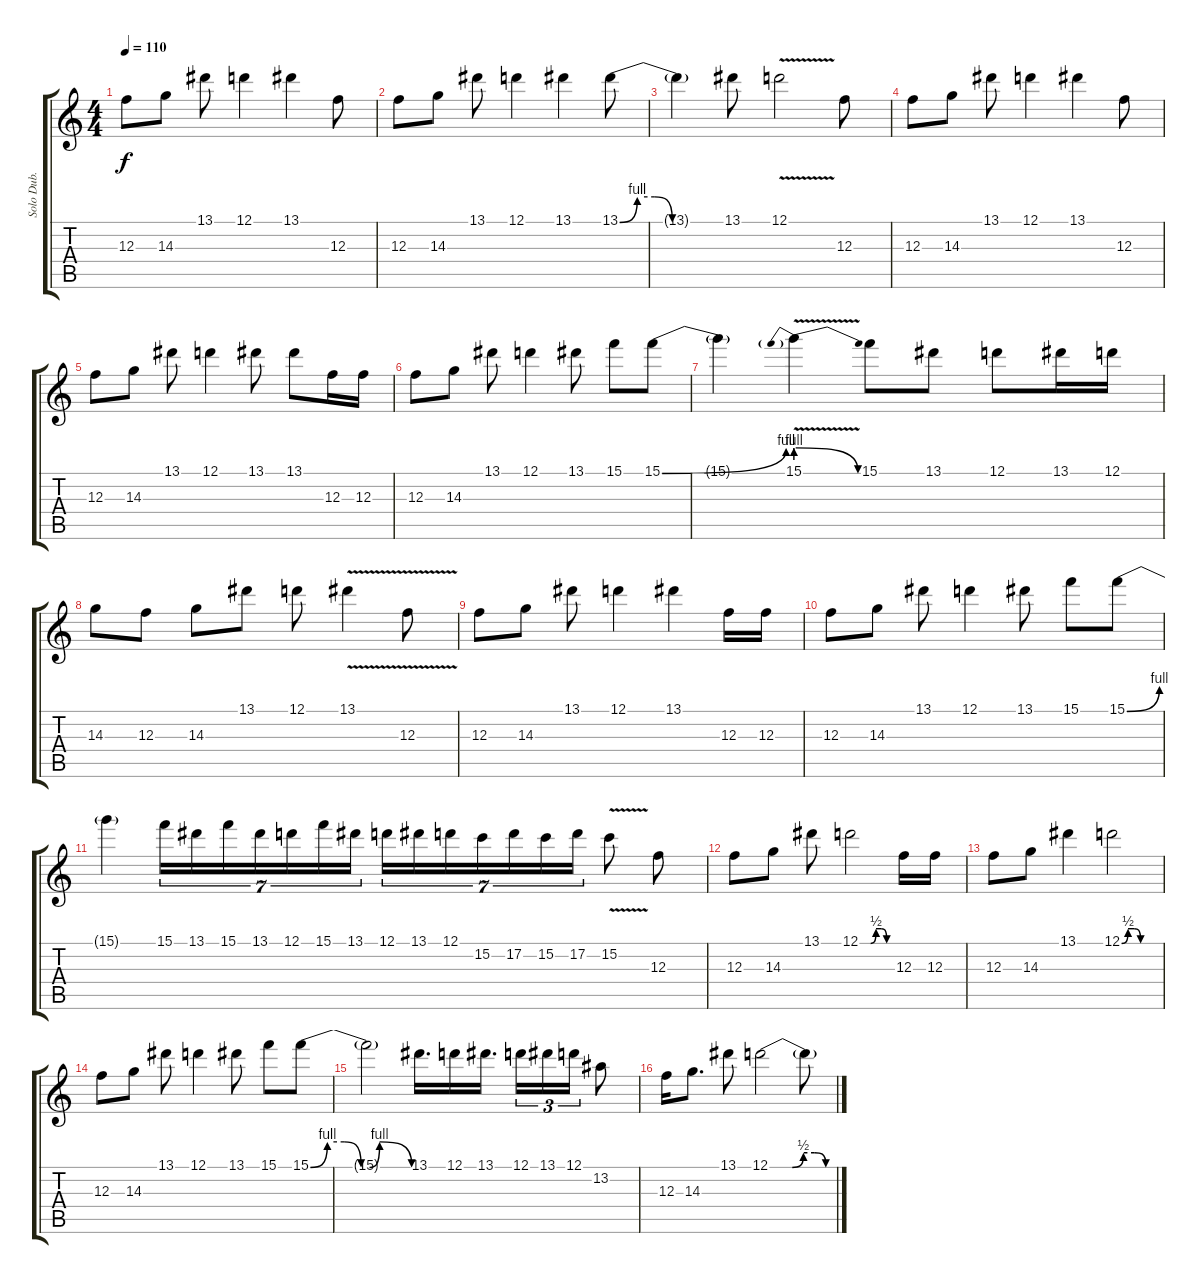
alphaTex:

\track ("Solo Dub. (in drop C)" "Solo Dub. ") {instrument distortionguitar}
\staff {score tabs}
\tuning (D4 A3 F3 C3 G2 C2) {hide}
\ts (4 4)
\tempo 110
\clef g2
\ks c
12.3.8{dy f} 14.3.8 13.1.8 12.1.4 13.1.4 12.3.8 |
12.3.8 14.3.8 13.1.8 12.1.4 13.1.4 13.1{be (custom 0 0 10 4 20 4 30 0 60 0)}.8 |
13.1{t}.4 13.1.8 12.1{v}.2 12.3.8 |
12.3.8 14.3.8 13.1.8 12.1.4 13.1.4 12.3.8 |
12.3.8 14.3.8 13.1.8 12.1.4 13.1.8 13.1.8 12.3.16 12.3.16 |
12.3.8 14.3.8 13.1.8 12.1.4 13.1.8 15.1.8 15.1{be (bend 0 0 60 4)}.8 |
15.1{t}.4 15.1{be (prebendrelease 0 4 60 0) v}.4 15.1.8 13.1.8 12.1.8 13.1.16 12.1.16 |
14.3.8 12.3.8 14.3.8 13.1.8 12.1.8 13.1{v}.4 12.3{v}.8 |
12.3.8 14.3.8 13.1.8 12.1.4 13.1.4 12.3.16 12.3.16 |
12.3.8 14.3.8 13.1.8 12.1.4 13.1.8 15.1.8 15.1{be (bend 0 0 60 4)}.8 |
15.1{t}.4 15.1.16{tu (7 4)} 13.1.16{tu (7 4)} 15.1.16{tu (7 4)} 13.1.16{tu (7 4)} 12.1.16{tu (7 4)} 15.1.16{tu (7 4)} 13.1.16{tu (7 4)} 12.1.16{tu (7 4)} 13.1.16{tu (7 4)} 12.1.16{tu (7 4)} 15.2.16{tu (7 4)} 17.2.16{tu (7 4)} 15.2.16{tu (7 4)} 17.2.16{tu (7 4)} 15.2{v}.8 12.3.8 |
12.3.8 14.3.8 13.1.8 12.1{be (custom 0 0 10 0 20 0 30 2 40 2 50 0 60 0)}.2 12.3.16 12.3.16 |
12.3.8 14.3.8 13.1.4 12.1{be (custom 0 0 10 2 20 2 30 0 60 0)}.2 |
12.3.8 14.3.8 13.1.8 12.1.4 13.1.8 15.1.8 15.1{be (custom 0 0 10 4 20 4 30 0 35 0 41 4 60 0)}.8 |
15.1{t}.2 13.1.16{d} 12.1.16 13.1.16{d} 12.1.16{tu (3 2)} 13.1.16{tu (3 2)} 12.1.16{tu (3 2)} 13.2.8 |
12.3.16 14.3.8{d} 13.1.8 12.1{be (custom 0 0 10 0 20 0 30 2 40 2 50 0 60 0)}.2 12.1{t}.8
